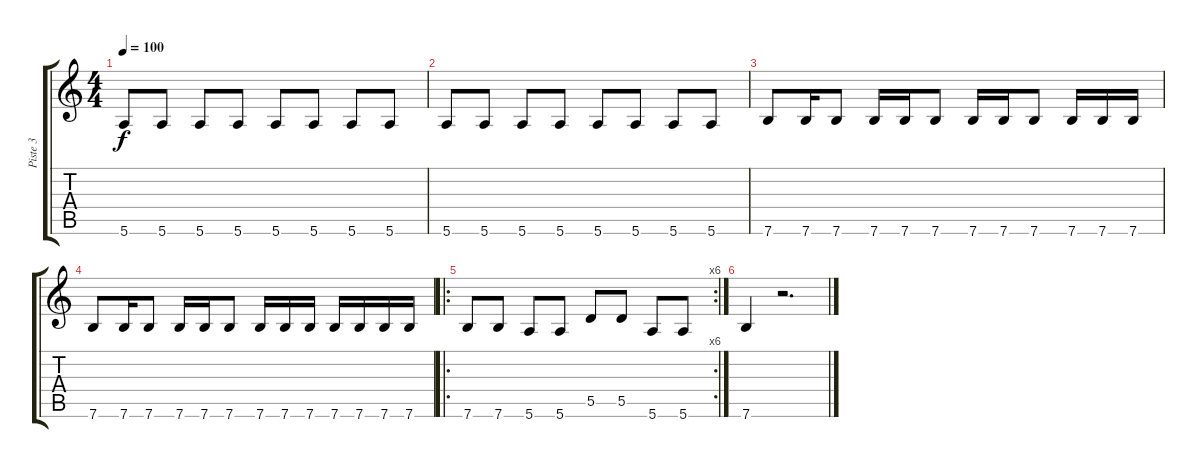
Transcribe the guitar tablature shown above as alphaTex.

\track ("Piste 3" "Piste 3") {instrument electricbassfinger}
\staff {score tabs}
\tuning (E4 B3 G3 D3 A2 E2) {hide}
\ts (4 4)
\tempo 100
\clef g2
\ks c
5.6.8{dy f} 5.6.8 5.6.8 5.6.8 5.6.8 5.6.8 5.6.8 5.6.8 |
5.6.8 5.6.8 5.6.8 5.6.8 5.6.8 5.6.8 5.6.8 5.6.8 |
7.6.8 7.6.16 7.6.8 7.6.16 7.6.16 7.6.8 7.6.16 7.6.16 7.6.8 7.6.16 7.6.16 7.6.16 |
7.6.8 7.6.16 7.6.8 7.6.16 7.6.16 7.6.8 7.6.16 7.6.16 7.6.16 7.6.16 7.6.16 7.6.16 7.6.16 |
\ro
\rc 6
7.6.8 7.6.8 5.6.8 5.6.8 5.5.8 5.5.8 5.6.8 5.6.8 |
7.6.4 r.2{d}
